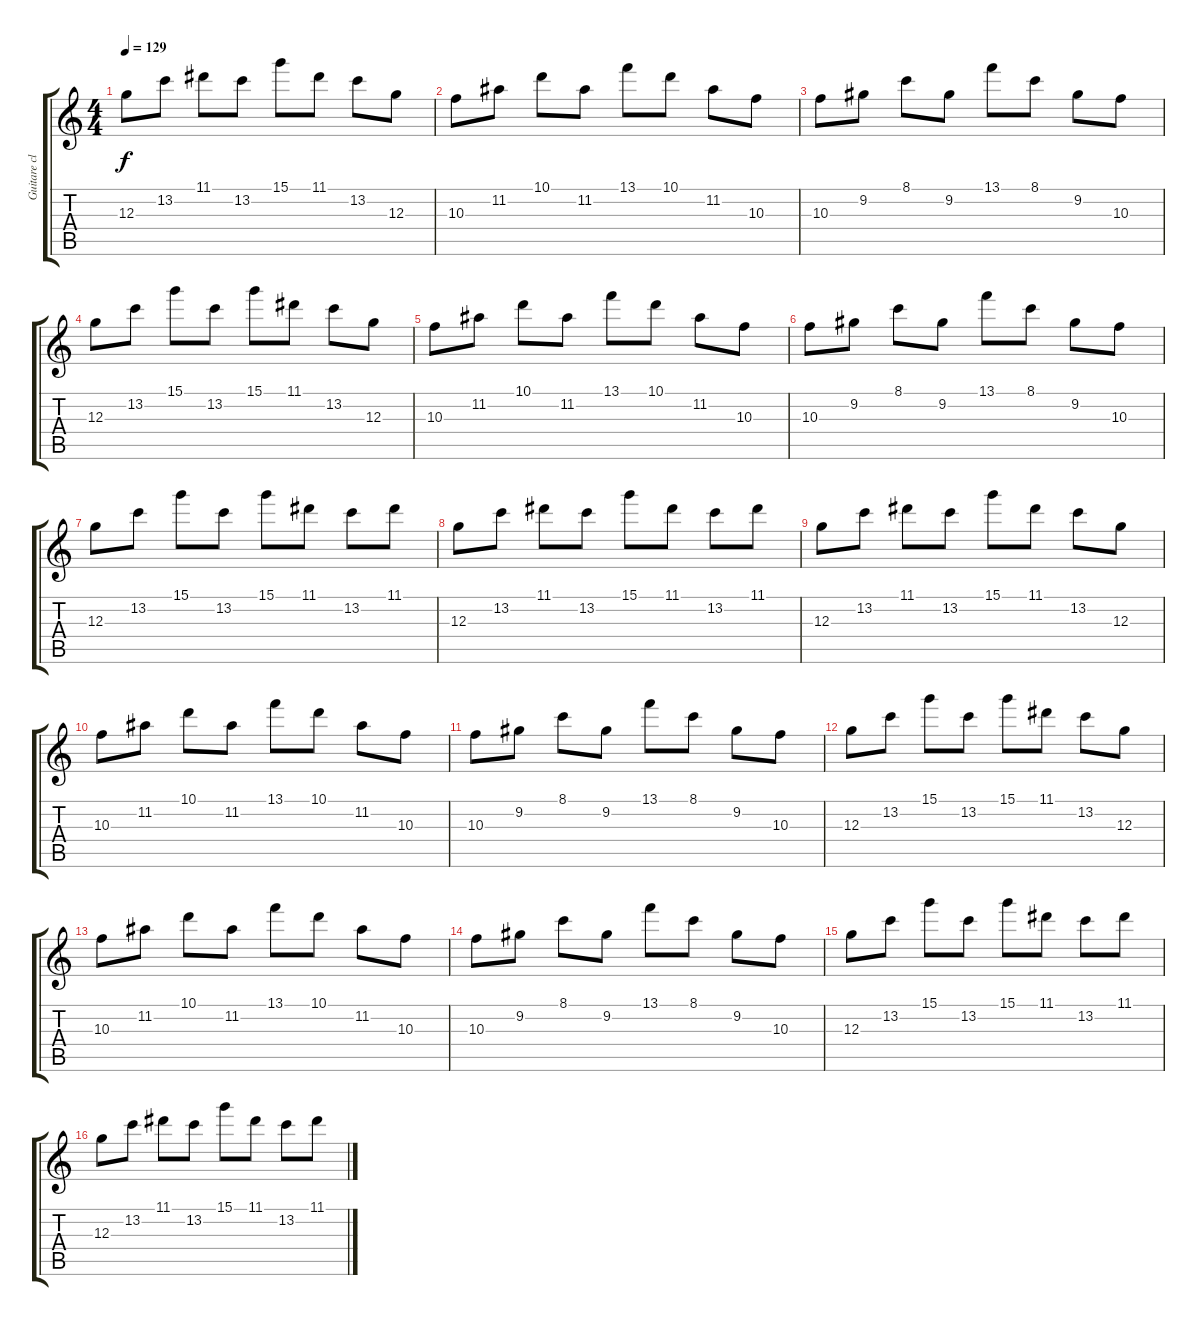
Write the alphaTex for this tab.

\track ("Guitare clean" "Guitare cl") {instrument distortionguitar}
\staff {score tabs}
\tuning (E4 B3 G3 D3 A2 E2) {hide}
\ts (4 4)
\tempo 129
\clef g2
\ks c
12.3.8{dy f instrument distortionguitar} 13.2.8 11.1.8 13.2.8 15.1.8 11.1.8 13.2.8 12.3.8 |
10.3.8 11.2.8 10.1.8 11.2.8 13.1.8 10.1.8 11.2.8 10.3.8 |
10.3.8 9.2.8 8.1.8 9.2.8 13.1.8 8.1.8 9.2.8 10.3.8 |
12.3.8 13.2.8 15.1.8 13.2.8 15.1.8 11.1.8 13.2.8 12.3.8 |
10.3.8 11.2.8 10.1.8 11.2.8 13.1.8 10.1.8 11.2.8 10.3.8 |
10.3.8 9.2.8 8.1.8 9.2.8 13.1.8 8.1.8 9.2.8 10.3.8 |
12.3.8 13.2.8 15.1.8 13.2.8 15.1.8 11.1.8 13.2.8 11.1.8 |
12.3.8 13.2.8 11.1.8 13.2.8 15.1.8 11.1.8 13.2.8 11.1.8 |
12.3.8 13.2.8 11.1.8 13.2.8 15.1.8 11.1.8 13.2.8 12.3.8 |
10.3.8 11.2.8 10.1.8 11.2.8 13.1.8 10.1.8 11.2.8 10.3.8 |
10.3.8 9.2.8 8.1.8 9.2.8 13.1.8 8.1.8 9.2.8 10.3.8 |
12.3.8 13.2.8 15.1.8 13.2.8 15.1.8 11.1.8 13.2.8 12.3.8 |
10.3.8 11.2.8 10.1.8 11.2.8 13.1.8 10.1.8 11.2.8 10.3.8 |
10.3.8 9.2.8 8.1.8 9.2.8 13.1.8 8.1.8 9.2.8 10.3.8 |
12.3.8 13.2.8 15.1.8 13.2.8 15.1.8 11.1.8 13.2.8 11.1.8 |
12.3.8 13.2.8 11.1.8 13.2.8 15.1.8 11.1.8 13.2.8 11.1.8
